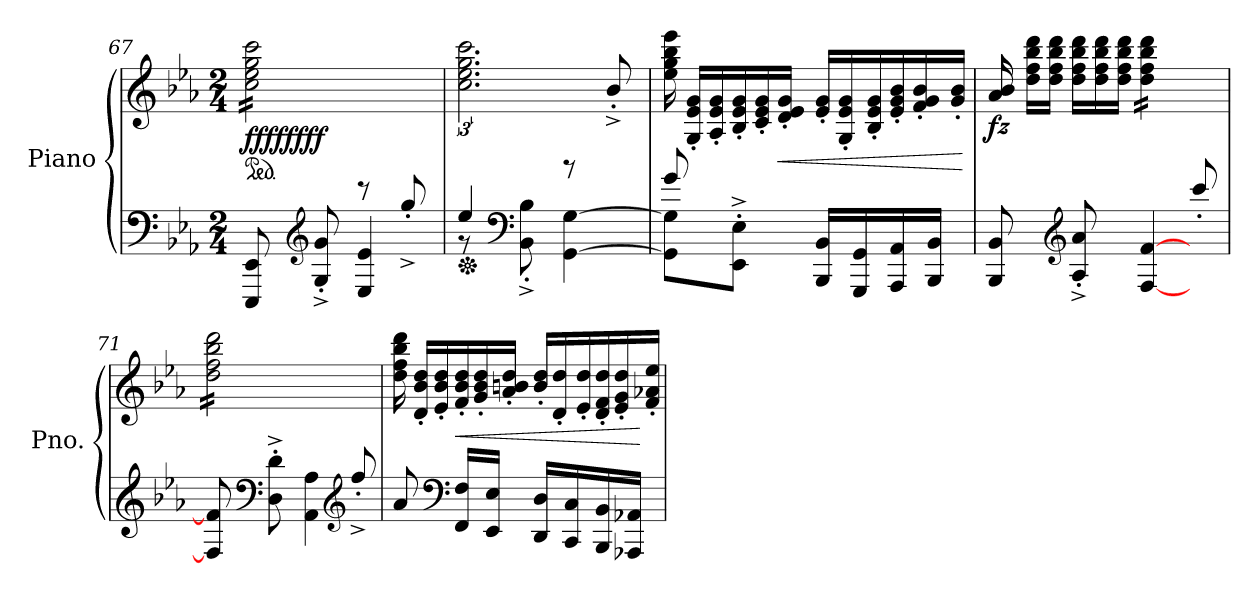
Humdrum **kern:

**kern	**kern	**dynam
*part1	*part1	*part1
*staff2	*staff1	*staff1/2
*I"Piano	*	*
*I'Pno.	*	*
!!LO:PB:g=z
*clefF4	*clefG2	*
*k[b-e-a-]	*k[b-e-a-]	*
*M2/4	*M2/4	*
=67	=67	=67
*^	*	*
*	*	*ped	*
!	!	!	!LO:DY:b
!	!	!	!LO:DY:n=1:b
!	!	!	!LO:DY:n=2:b
!	!	!	!LO:DY:n=3:b
*	*	*tremolo	*
8EEE-/ 8EE-/	4ryy	24cc\ 24ee-\ 24gg\ 24ccc\LL	ff ff ff ff
.	.	24cc\ 24ee-\ 24gg\ 24ccc\	.
.	.	24cc\ 24ee-\ 24gg\ 24ccc\	.
*clefG2	*	*	*
8G/'^ 8g/'^	.	24cc\ 24ee-\ 24gg\ 24ccc\	.
.	.	24cc\ 24ee-\ 24gg\ 24ccc\	.
.	.	24cc\ 24ee-\ 24gg\ 24ccc\	.
4E-/ 4e-/	8rccc	24cc\ 24ee-\ 24gg\ 24ccc\	.
.	.	24cc\ 24ee-\ 24gg\ 24ccc\	.
.	.	24cc\ 24ee-\ 24gg\ 24ccc\	.
.	8gg'^/	24cc\ 24ee-\ 24gg\ 24ccc\	.
.	.	24cc\ 24ee-\ 24gg\ 24ccc\	.
.	.	24cc\ 24ee-\ 24gg\ 24ccc\JJ	.
*	*	*Xtremolo	*
=68	=68	=68	=68
*Xped	*	*	*
*	*	*^	*
4ee-/	8r	3.cc\ 3.ee-\ 3.gg\ 3.ccc\	4.ryy	.
*clefF4	*	*	*	*
.	8BB-\'^ 8B-\'^	.	.	.
[4GG\ [4G\	8rb	.	.	.
.	8ryy	.	8b-'^/	.
*	*	*v	*v	*
=69	=69	=69	=69
*	*	*Xtuplet	*
8GG\] 8G\]L	8g/	24ee-\ 24gg\ 24bb-\ 24eee-\	.
.	.	24G/' 24e-/' 24g/'LL	.
.	.	24A-/' 24e-/' 24g/'	.
8EE-\'^ 8E-\'^J	4.ryy	24B-/' 24e-/' 24g/'	.
.	.	24c/' 24e-/' 24g/'	.
!	!	!	!LO:HP:b
.	.	24d/' 24e-/' 24g/'JJ	<
16BBB-/ 16BB-/LL	.	24e-/' 24g/'LL	.
.	.	24G/' 24e-/' 24g/'	.
16GGG/ 16GG/	.	.	.
.	.	24B-/' 24e-/' 24g/'	.
16AAA-/ 16AA-/	.	24e-/' 24g/' 24b-/'	.
.	.	24f/' 24g/' 24b-/'	.
16BBB-/ 16BB-/JJ	.	.	.
.	.	24g/' 24b-/'JJ	.
*v	*v	*	*
.	.	[
!!LO:LB:g=z
=70	=70	=70
!	!	!LO:DY:b
8BBB-/ 8BB-/	24a-/ 24b-/	fz
.	24dd\ 24ff\ 24bb-\ 24ddd\LL	.
.	24dd\ 24ff\ 24bb-\ 24ddd\JJ	.
*clefG2	*	*
8A-/'^ 8a-/'^	24dd\ 24ff\ 24bb-\ 24ddd\LL	.
.	24dd\ 24ff\ 24bb-\ 24ddd\	.
.	24dd\ 24ff\ 24bb-\ 24ddd\JJ	.
*Xtuplet	*	*
*	*tremolo	*
[6F/ [6f/	24dd\ 24ff\ 24bb-\ 24ddd\LL	.
.	24dd\ 24ff\ 24bb-\ 24ddd\	.
.	24dd\ 24ff\ 24bb-\ 24ddd\	.
.	24dd\ 24ff\ 24bb-\ 24ddd\	.
12ccc'/	24dd\ 24ff\ 24bb-\ 24ddd\	.
.	24dd\ 24ff\ 24bb-\ 24ddd\JJ	.
=71	=71	=71
8F/] 8f/]	24dd\ 24ff\ 24bb-\ 24ddd\LL	.
.	24dd\ 24ff\ 24bb-\ 24ddd\	.
.	24dd\ 24ff\ 24bb-\ 24ddd\	.
*clefF4	*	*
8D\'^ 8d\'^	24dd\ 24ff\ 24bb-\ 24ddd\	.
.	24dd\ 24ff\ 24bb-\ 24ddd\	.
.	24dd\ 24ff\ 24bb-\ 24ddd\	.
6AA-\ 6A-\	24dd\ 24ff\ 24bb-\ 24ddd\	.
.	24dd\ 24ff\ 24bb-\ 24ddd\	.
.	24dd\ 24ff\ 24bb-\ 24ddd\	.
.	24dd\ 24ff\ 24bb-\ 24ddd\	.
*clefG2	*	*
12ff'^/	24dd\ 24ff\ 24bb-\ 24ddd\	.
.	24dd\ 24ff\ 24bb-\ 24ddd\JJ	.
*	*Xtremolo	*
=72	=72	=72
8a-/	24dd\ 24ff\ 24bb-\ 24ddd\	.
.	24d/' 24b-/' 24dd/'LL	.
.	24e-/' 24b-/' 24dd/'	.
*clefF4	*	*
!	!	!LO:HP:b
16FF/ 16F/LL	24f/' 24b-/' 24dd/'	<
.	24g/' 24b-/' 24dd/'	.
16EE-/ 16E-/JJ	.	.
.	24a-/' 24bn/' 24dd/'JJ	.
16DD/ 16D/LL	24b/' 24dd/'LL	.
.	24d/' 24dd/'	.
16CC/ 16C/	.	.
.	24e-/' 24dd/'	.
16BBB-/ 16BB-/	24d/' 24f/' 24dd/'	.
.	24e-/' 24g/' 24dd/'	.
16AAA-X/ 16AA-X/JJ	.	.
.	24f/' 24a-X/' 24ee-/'JJ	[
=	=	=
*-	*-	*-
